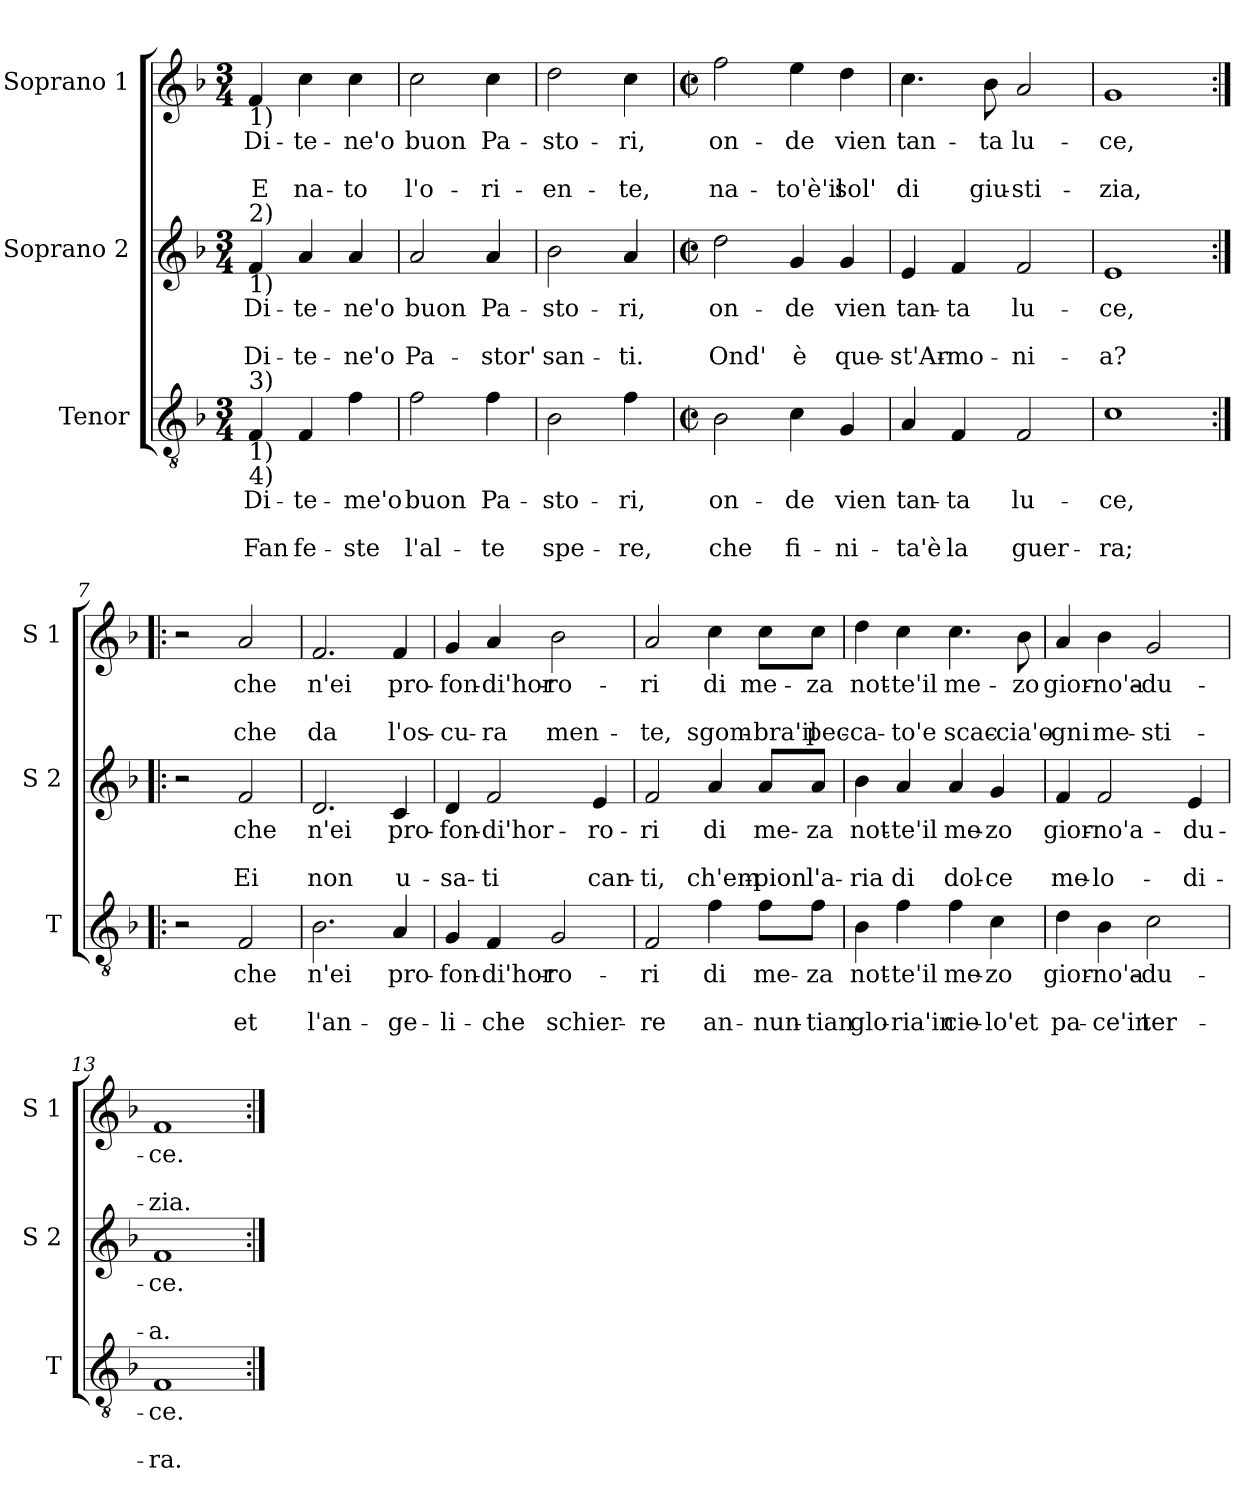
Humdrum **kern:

**kern	**text	**text	**text	**kern	**text	**text	**text	**kern	**text	**text	**text
*part3	*part3	*part3	*part3	*part2	*part2	*part2	*part2	*part1	*part1	*part1	*part1
*staff3	*staff3	*staff3	*staff3	*staff2	*staff2	*staff2	*staff2	*staff1	*staff1	*staff1	*staff1
*I"Tenor	*	*	*	*I"Soprano 2	*	*	*	*I"Soprano 1	*	*	*
*I'T	*	*	*	*I'S 2	*	*	*	*I'S 1	*	*	*
*clefGv2	*	*	*	*clefG2	*	*	*	*clefG2	*	*	*
*k[b-]	*	*	*	*k[b-]	*	*	*	*k[b-]	*	*	*
*F:	*	*	*	*F:	*	*	*	*F:	*	*	*
*M3/4	*	*	*	*M3/4	*	*	*	*M3/4	*	*	*
=1	=1	=1	=1	=1	=1	=1	=1	=1	=1	=1	=1
!	!	!	!	!	!	!	!	!LO:TX:b:t=1)	!	!	!
!	!	!	!	!LO:TX:a:t=2)	!	!	!	!	!	!	!
!	!	!	!	!LO:TX:b:t=1)	!	!	!	!	!	!	!
!LO:TX:a:t=3)	!	!	!	!	!	!	!	!	!	!	!
!LO:TX:b:t=1)	!	!	!	!	!	!	!	!	!	!	!
!LO:TX:b:t=4)	!	!	!	!	!	!	!	!	!	!	!
!	!LO:LY:b	!	!LO:LY:b	!	!LO:LY:b	!	!LO:LY:b	!	!LO:LY:b	!	!LO:LY:b
4F/	Di-	.	Fan	4f/	Di-	.	Di-	4f/	Di-	.	E
!	!LO:LY:b	!	!LO:LY:b	!	!LO:LY:b	!	!LO:LY:b	!	!LO:LY:b	!	!LO:LY:b
4F/	-te-	.	fe-	4a/	-te-	.	-te-	4cc\	-te-	.	na-
!	!LO:LY:b	!	!LO:LY:b	!	!LO:LY:b	!	!LO:LY:b	!	!LO:LY:b	!	!LO:LY:b
4f\	-me'o	.	-ste	4a/	-ne'o	.	-ne'o	4cc\	-ne'o	.	-to
=2	=2	=2	=2	=2	=2	=2	=2	=2	=2	=2	=2
!	!LO:LY:b	!	!LO:LY:b	!	!LO:LY:b	!	!LO:LY:b	!	!LO:LY:b	!	!LO:LY:b
2f\	buon	.	l'al-	2a/	buon	.	Pa-	2cc\	buon	.	l'o-
!	!LO:LY:b	!	!LO:LY:b	!	!LO:LY:b	!	!LO:LY:b	!	!LO:LY:b	!	!LO:LY:b
4f\	Pa-	.	-te	4a/	Pa-	.	-stor'	4cc\	Pa-	.	-ri-
=3	=3	=3	=3	=3	=3	=3	=3	=3	=3	=3	=3
!	!LO:LY:b	!	!LO:LY:b	!	!LO:LY:b	!	!LO:LY:b	!	!LO:LY:b	!	!LO:LY:b
2B-\	-sto-	.	spe-	2b-\	-sto-	.	san-	2dd\	-sto-	.	-en-
!	!LO:LY:b	!	!LO:LY:b	!	!LO:LY:b	!	!LO:LY:b	!	!LO:LY:b	!	!LO:LY:b
4f\	-ri,	.	-re,	4a/	-ri,	.	-ti.	4cc\	-ri,	.	-te,
=4	=4	=4	=4	=4	=4	=4	=4	=4	=4	=4	=4
*M2/2	*	*	*	*M2/2	*	*	*	*M2/2	*	*	*
*met(c|)	*	*	*	*met(c|)	*	*	*	*met(c|)	*	*	*
!	!LO:LY:b	!	!LO:LY:b	!	!LO:LY:b	!	!LO:LY:b	!	!LO:LY:b	!	!LO:LY:b
2B-\	on-	.	che	2dd\	on-	.	Ond'	2ff\	on-	.	na-
!	!LO:LY:b	!	!LO:LY:b	!	!LO:LY:b	!	!LO:LY:b	!	!LO:LY:b	!	!LO:LY:b
4c\	-de	.	fi-	4g/	-de	.	è	4ee\	-de	.	-to'è'il
!	!LO:LY:b	!	!LO:LY:b	!	!LO:LY:b	!	!LO:LY:b	!	!LO:LY:b	!	!LO:LY:b
4G/	vien	.	-ni-	4g/	vien	.	que-	4dd\	vien	.	sol'
!!LO:LB:g=z
=5	=5	=5	=5	=5	=5	=5	=5	=5	=5	=5	=5
!	!LO:LY:b	!	!LO:LY:b	!	!LO:LY:b	!	!LO:LY:b	!	!LO:LY:b	!	!LO:LY:b
4A/	tan-	.	-ta'è	4e/	tan-	.	-st'Ar-	4.cc\	tan-	.	di
!	!LO:LY:b	!	!LO:LY:b	!	!LO:LY:b	!	!LO:LY:b	!	!	!	!
4F/	-ta	.	la	4f/	-ta	.	-mo-	.	.	.	.
!	!	!	!	!	!	!	!	!	!LO:LY:b	!	!LO:LY:b
.	.	.	.	.	.	.	.	8b-\	-ta	.	giu-
!	!LO:LY:b	!	!LO:LY:b	!	!LO:LY:b	!	!LO:LY:b	!	!LO:LY:b	!	!LO:LY:b
2F/	lu-	.	guer-	2f/	lu-	.	-ni-	2a/	lu-	.	-sti-
=6	=6	=6	=6	=6	=6	=6	=6	=6	=6	=6	=6
!	!LO:LY:b	!	!LO:LY:b	!	!LO:LY:b	!	!LO:LY:b	!	!LO:LY:b	!	!LO:LY:b
1c	-ce,	.	-ra;	1e	-ce,	.	-a?	1g	-ce,	.	-zia,
=7:|!|:	=7:|!|:	=7:|!|:	=7:|!|:	=7:|!|:	=7:|!|:	=7:|!|:	=7:|!|:	=7:|!|:	=7:|!|:	=7:|!|:	=7:|!|:
2r	.	.	.	2r	.	.	.	2r	.	.	.
!	!LO:LY:b	!	!LO:LY:b	!	!LO:LY:b	!	!LO:LY:b	!	!LO:LY:b	!	!LO:LY:b
2F/	che	.	et	2f/	che	.	Ei	2a/	che	.	che
=8	=8	=8	=8	=8	=8	=8	=8	=8	=8	=8	=8
!	!LO:LY:b	!	!LO:LY:b	!	!LO:LY:b	!	!LO:LY:b	!	!LO:LY:b	!	!LO:LY:b
2.B-\	n'ei	.	l'an-	2.d/	n'ei	.	non	2.f/	n'ei	.	da
!	!LO:LY:b	!	!LO:LY:b	!	!LO:LY:b	!	!LO:LY:b	!	!LO:LY:b	!	!LO:LY:b
4A/	pro-	.	-ge-	4c/	pro-	.	u-	4f/	pro-	.	l'os-
!!LO:PB:g=z
=9	=9	=9	=9	=9	=9	=9	=9	=9	=9	=9	=9
!	!LO:LY:b	!	!LO:LY:b	!	!LO:LY:b	!	!LO:LY:b	!	!LO:LY:b	!	!LO:LY:b
4G/	-fon-	.	-li-	4d/	-fon-	.	-sa-	4g/	-fon-	.	-cu-
!	!LO:LY:b	!	!LO:LY:b	!	!LO:LY:b	!	!LO:LY:b	!	!LO:LY:b	!	!LO:LY:b
4F/	-di'hor-	.	-che	2f/	-di'hor-	.	-ti	4a/	-di'hor-	.	-ra
!	!LO:LY:b	!	!LO:LY:b	!	!	!	!	!	!LO:LY:b	!	!LO:LY:b
2G/	-ro-	.	schier-	.	.	.	.	2b-\	-ro-	.	men-
!	!	!	!	!	!LO:LY:b	!	!LO:LY:b	!	!	!	!
.	.	.	.	4e/	-ro-	.	can-	.	.	.	.
=10	=10	=10	=10	=10	=10	=10	=10	=10	=10	=10	=10
!	!LO:LY:b	!	!LO:LY:b	!	!LO:LY:b	!	!LO:LY:b	!	!LO:LY:b	!	!LO:LY:b
2F/	-ri	.	-re	2f/	-ri	.	-ti,	2a/	-ri	.	-te,
!	!LO:LY:b	!	!LO:LY:b	!	!LO:LY:b	!	!LO:LY:b	!	!LO:LY:b	!	!LO:LY:b
4f\	di	.	an-	4a/	di	.	ch'em-	4cc\	di	.	sgom-
!	!LO:LY:b	!	!LO:LY:b	!	!LO:LY:b	!	!LO:LY:b	!	!LO:LY:b	!	!LO:LY:b
8f\L	me-	.	-nun-	8a/L	me-	.	-pion	8cc\L	me-	.	-bra'il
!	!LO:LY:b	!	!LO:LY:b	!	!LO:LY:b	!	!LO:LY:b	!	!LO:LY:b	!	!LO:LY:b
8f\J	-za	.	-tian	8a/J	-za	.	l'a-	8cc\J	-za	.	pec-
=11	=11	=11	=11	=11	=11	=11	=11	=11	=11	=11	=11
!	!LO:LY:b	!	!LO:LY:b	!	!LO:LY:b	!	!LO:LY:b	!	!LO:LY:b	!	!LO:LY:b
4B-\	not-	.	glo-	4b-\	not-	.	-ria	4dd\	not-	.	-ca-
!	!LO:LY:b	!	!LO:LY:b	!	!LO:LY:b	!	!LO:LY:b	!	!LO:LY:b	!	!LO:LY:b
4f\	-te'il	.	-ria'in	4a/	-te'il	.	di	4cc\	-te'il	.	-to'e
!	!LO:LY:b	!	!LO:LY:b	!	!LO:LY:b	!	!LO:LY:b	!	!LO:LY:b	!	!LO:LY:b
4f\	me-	.	cie-	4a/	me-	.	dol-	4.cc\	me-	.	scac-
!	!LO:LY:b	!	!LO:LY:b	!	!LO:LY:b	!	!LO:LY:b	!	!	!	!
4c\	-zo	.	-lo'et	4g/	-zo	.	-ce	.	.	.	.
!	!	!	!	!	!	!	!	!	!LO:LY:b	!	!LO:LY:b
.	.	.	.	.	.	.	.	8b-\	-zo	.	-cia'o-
=12	=12	=12	=12	=12	=12	=12	=12	=12	=12	=12	=12
!	!LO:LY:b	!	!LO:LY:b	!	!LO:LY:b	!	!LO:LY:b	!	!LO:LY:b	!	!LO:LY:b
4d\	gior-	.	pa-	4f/	gior-	.	me-	4a/	gior-	.	-gni
!	!LO:LY:b	!	!LO:LY:b	!	!LO:LY:b	!	!LO:LY:b	!	!LO:LY:b	!	!LO:LY:b
4B-\	-no'a-	.	-ce'in	2f/	-no'a-	.	-lo-	4b-\	-no'a-	.	me-
!	!LO:LY:b	!	!LO:LY:b	!	!	!	!	!	!LO:LY:b	!	!LO:LY:b
2c\	-du-	.	ter-	.	.	.	.	2g/	-du-	.	-sti-
!	!	!	!	!	!LO:LY:b	!	!LO:LY:b	!	!	!	!
.	.	.	.	4e/	-du-	.	-di-	.	.	.	.
=13	=13	=13	=13	=13	=13	=13	=13	=13	=13	=13	=13
!	!LO:LY:b	!	!LO:LY:b	!	!LO:LY:b	!	!LO:LY:b	!	!LO:LY:b	!	!LO:LY:b
1F	-ce.	.	-ra.	1f	-ce.	.	-a.	1f	-ce.	.	-zia.
=:|!	=:|!	=:|!	=:|!	=:|!	=:|!	=:|!	=:|!	=:|!	=:|!	=:|!	=:|!
*-	*-	*-	*-	*-	*-	*-	*-	*-	*-	*-	*-
